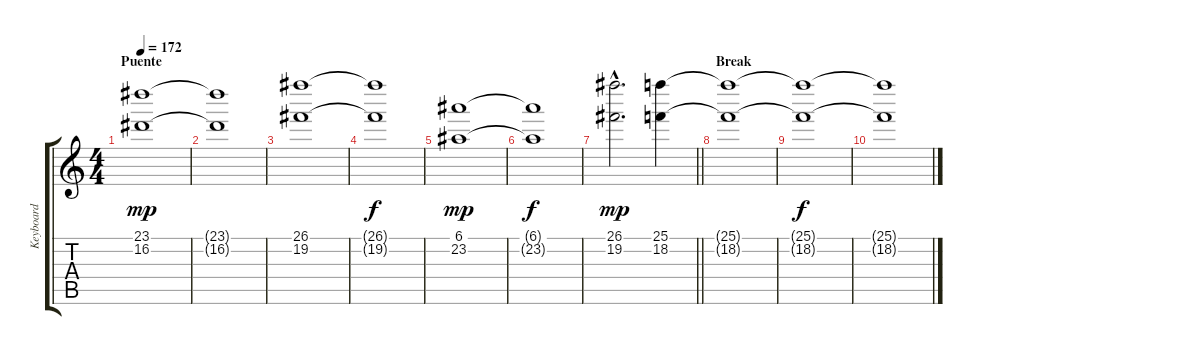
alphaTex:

\track ("Keyboard" "Keyboard") {instrument synthstrings1}
\staff {score tabs}
\tuning (E5 B4 G4 D4 A3 E3) {hide}
\ts (4 4)
\section ("" "Puente")
\tempo 172
\clef g2
\ks c
(23.1 16.2).1{dy mp instrument stringensemble1} |
(23.1{t} 16.2{t}).1 |
(26.1 19.2).1 |
(26.1{t} 19.2{t}).1{dy f} |
(6.1 23.2).1{dy mp} |
(6.1{t} 23.2{t}).1{dy f} |
\barLineRight lightlight
(26.1{hac} 19.2{hac}).2{d dy mp} (25.1 18.2).4 |
\section ("" "Break")
(25.1{t} 18.2{t}).1 |
(25.1{t} 18.2{t}).1{dy f volume 0} |
(25.1{t} 18.2{t}).1
